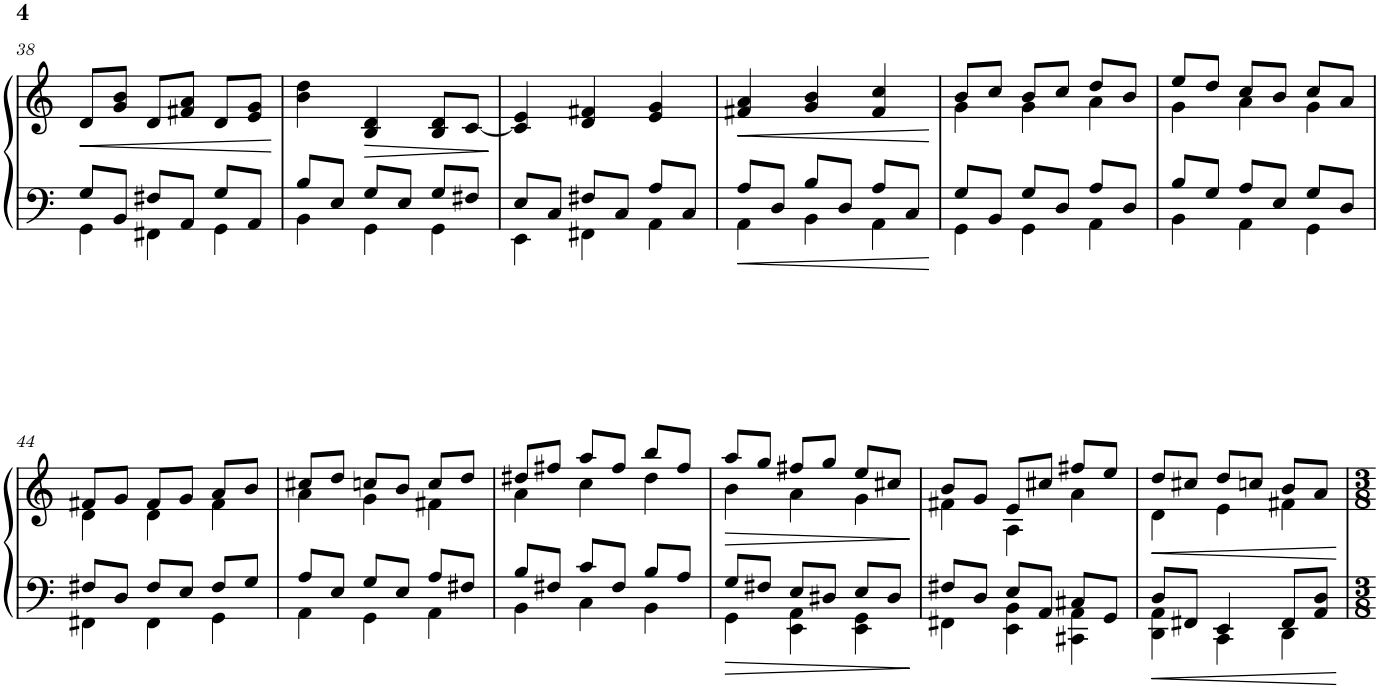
**kern	**kern	**dynam
*part1	*part1	*part1
*staff2	*staff1	*staff1/2
*I"Piano	*	*
*I'Pno.	*	*
!!LO:PB:g=z
*clefF4	*clefG2	*
*k[]	*k[]	*
*M3/4	*M3/4	*
=38	=38	=38
*^	*	*
!	!	!	!LO:HP:b
8G/L	4GG\	8d/L	<
8BB/J	.	8g/ 8b/J	.
8F#X/L	4FF#X\	8d/L	.
8AA/J	.	8f#X/ 8a/J	.
8G/L	4GG\	8d/L	.
8AA/J	.	8e/ 8g/J	.
*v	*v	*	*
.	.	[
=39	=39	=39
*^	*	*
8B/L	4BB\	4b\ 4dd\	.
8E/J	.	.	.
!	!	!	!LO:HP:b
8G/L	4GG\	4B/ 4d/	>
8E/J	.	.	.
8G/L	4GG\	8B/ 8d/L	.
8F#X/J	.	[8c/J	.
*v	*v	*	*
.	.	]
=40	=40	=40
*^	*	*
8E/L	4EE\	4c/] 4e/	.
8C/J	.	.	.
8F#X/L	4FF#X\	4d/ 4f#X/	.
8C/J	.	.	.
8A/L	4AA\	4e/ 4g/	.
8C/J	.	.	.
=41	=41	=41	=41
!	!	!	!LO:HP:b
8A/L	4AA\	4f#X/ 4a/	<
8D/J	.	.	.
8B/L	4BB\	4g/ 4b/	.
8D/J	.	.	.
8A/L	4AA\	4f#/ 4cc/	.
8C/J	.	.	.
*v	*v	*	*
.	.	[
=42	=42	=42
*^	*^	*
8G/L	4GG\	8b/L	4g\	.
8BB/J	.	8cc/J	.	.
8G/L	4GG\	8b/L	4g\	.
8D/J	.	8cc/J	.	.
8A/L	4AA\	8dd/L	4a\	.
8D/J	.	8b/J	.	.
=43	=43	=43	=43	=43
8B/L	4BB\	8ee/L	4g\	.
8G/J	.	8dd/J	.	.
8A/L	4AA\	8cc/L	4a\	.
8E/J	.	8b/J	.	.
8G/L	4GG\	8cc/L	4g\	.
8D/J	.	8a/J	.	.
!!LO:LB:g=z	!!
=44	=44	=44	=44	=44
8F#X/L	4FF#X\	8f#X/L	4d\	.
8D/J	.	8g/J	.	.
8F#/L	4FF#\	8f#/L	4d\	.
8E/J	.	8g/J	.	.
8F#/L	4GG\	8a/L	4f#\	.
8G/J	.	8b/J	.	.
=45	=45	=45	=45	=45
8A/L	4AA\	8cc#X/L	4a\	.
8E/J	.	8dd/J	.	.
8G/L	4GG\	8ccn/L	4g\	.
8E/J	.	8b/J	.	.
8A/L	4AA\	8cc/L	4f#X\	.
8F#X/J	.	8dd/J	.	.
=46	=46	=46	=46	=46
8B/L	4BB\	8dd#X/L	4a\	.
8F#X/J	.	8ff#X/J	.	.
8c/L	4C\	8aa/L	4cc\	.
8F#/J	.	8ff#/J	.	.
8B/L	4BB\	8bb/L	4dd#\	.
8A/J	.	8ff#/J	.	.
=47	=47	=47	=47	=47
!	!	!	!	!LO:HP:b
8G/L	4GG\	8aa/L	4b\	>
8F#X/J	.	8gg/J	.	.
8E/L	4EE\ 4AA\	8ff#X/L	4a\	.
8D#X/J	.	8gg/J	.	.
8E/L	4EE\ 4GG\	8ee/L	4g\	.
8D#/J	.	8cc#X/J	.	.
*v	*v	*	*	*
*	*v	*v	*
.	.	]
=48	=48	=48
*^	*^	*
8F#X/L	4FF#X\	8b/L	4f#X\	.
8D/J	.	8g/J	.	.
8E/L	4EE\ 4BB\	8e/L	4A\	.
8AA/J	.	8cc#X/J	.	.
8C#X/L	4CC#X\ 4AA\	8ff#X/L	4a\	.
8GG/J	.	8ee/J	.	.
=49	=49	=49	=49	=49
!	!	!	!	!LO:HP:b
8D/L	4DD\ 4AA\	8dd/L	4d\	<
8FF#X/J	.	8cc#X/J	.	.
4EE/	4CC\	8dd/L	4e\	.
.	.	8ccn/J	.	.
8FF#/L	4DD\	8b/L	4f#X\	.
8AA/ 8D/J	.	8a/J	.	.
*v	*v	*	*	*
*	*v	*v	*
.	.	[
=	=	=
*-	*-	*-
